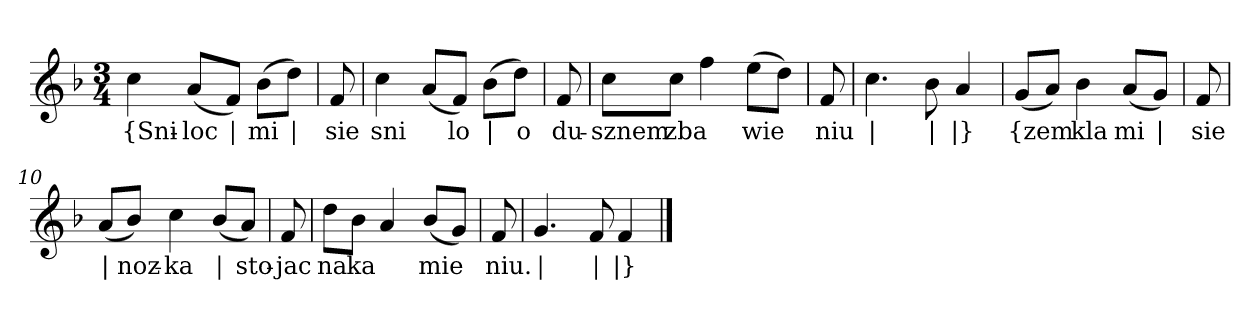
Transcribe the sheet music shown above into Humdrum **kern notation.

**kern	**text
*part1	*part1
*staff1	*staff1
*clefG2	*
*k[b-]	*
*F:	*
*M3/4	*
=	=
4cc	{Sni-
(8a/L	-loc
8f/J)	|
(8b-\L	mi
8dd\J)	|
=2y	=2y
8f	sie
=3	=3
4cc	sni
(8a/L	--
8f/J)	-lo
(8b-\L	|
8dd\J)	o
=4y	=4y
8f	du-
=5	=5
8cc\L	-sznem
8cc\J	zba
4ff	--
(8ee\L	-wie
8dd\J)	--
=6y	=6y
8f	-niu
=7	=7
4.cc	|
8b-	|
4a	|}
=8y	=8y
(8g/L	{zem
8a/J)	--
4b-	-kla
(8a/L	mi
8g/J)	|
=9y	=9y
8f	sie
=10	=10
(8a/L	|
8b-/J)	noz-
4cc	-ka
(8b-/L	|
8a/J)	sto-
=11y	=11y
8f	-jac
=12	=12
8dd\L	na
8b-\J	ka
4a	--
(8b-/L	-mie
8g/J)	--
=13y	=13y
8f	-niu.
=14	=14
4.g	|
8f	|
4f	|}
==	==
*-	*-
